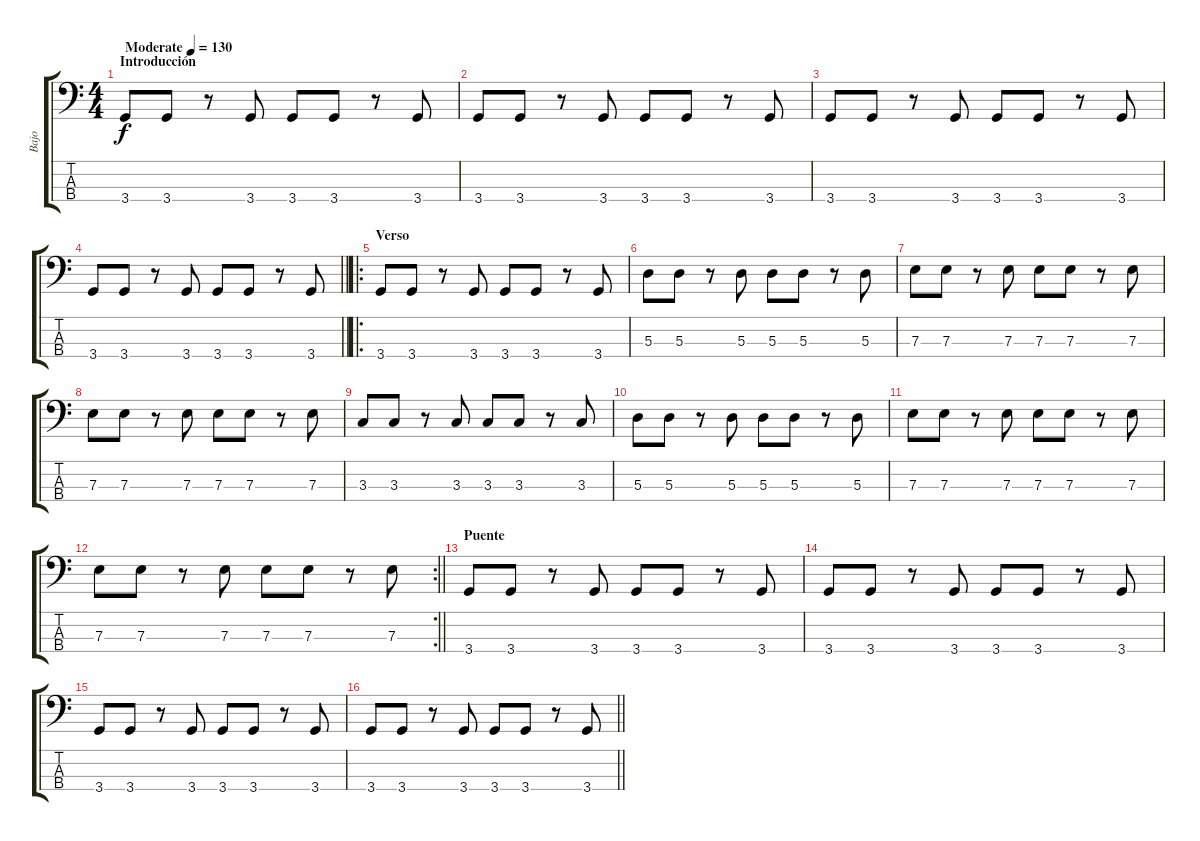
\track ("Bajo" "Bajo") {instrument electricbassfinger}
\staff {score tabs}
\tuning (G2 D2 A1 E1) {hide}
\ts (4 4)
\section ("" "Introducción")
\tempo (130 "Moderate")
\clef f4
\ks c
3.4.8{dy f instrument electricbassfinger} 3.4.8 r.8 3.4.8 3.4.8 3.4.8 r.8 3.4.8 |
3.4.8 3.4.8 r.8 3.4.8 3.4.8 3.4.8 r.8 3.4.8 |
3.4.8 3.4.8 r.8 3.4.8 3.4.8 3.4.8 r.8 3.4.8 |
\barLineRight lightlight
3.4.8 3.4.8 r.8 3.4.8 3.4.8 3.4.8 r.8 3.4.8 |
\ro
\section ("" "Verso")
3.4.8 3.4.8 r.8 3.4.8 3.4.8 3.4.8 r.8 3.4.8 |
5.3.8 5.3.8 r.8 5.3.8 5.3.8 5.3.8 r.8 5.3.8 |
7.3.8 7.3.8 r.8 7.3.8 7.3.8 7.3.8 r.8 7.3.8 |
7.3.8 7.3.8 r.8 7.3.8 7.3.8 7.3.8 r.8 7.3.8 |
3.3.8 3.3.8 r.8 3.3.8 3.3.8 3.3.8 r.8 3.3.8 |
5.3.8 5.3.8 r.8 5.3.8 5.3.8 5.3.8 r.8 5.3.8 |
7.3.8 7.3.8 r.8 7.3.8 7.3.8 7.3.8 r.8 7.3.8 |
\rc 2
\barLineRight lightlight
7.3.8 7.3.8 r.8 7.3.8 7.3.8 7.3.8 r.8 7.3.8 |
\section ("" "Puente")
3.4.8 3.4.8 r.8 3.4.8 3.4.8 3.4.8 r.8 3.4.8 |
3.4.8 3.4.8 r.8 3.4.8 3.4.8 3.4.8 r.8 3.4.8 |
3.4.8 3.4.8 r.8 3.4.8 3.4.8 3.4.8 r.8 3.4.8 |
\barLineRight lightlight
3.4.8 3.4.8 r.8 3.4.8 3.4.8 3.4.8 r.8 3.4.8
